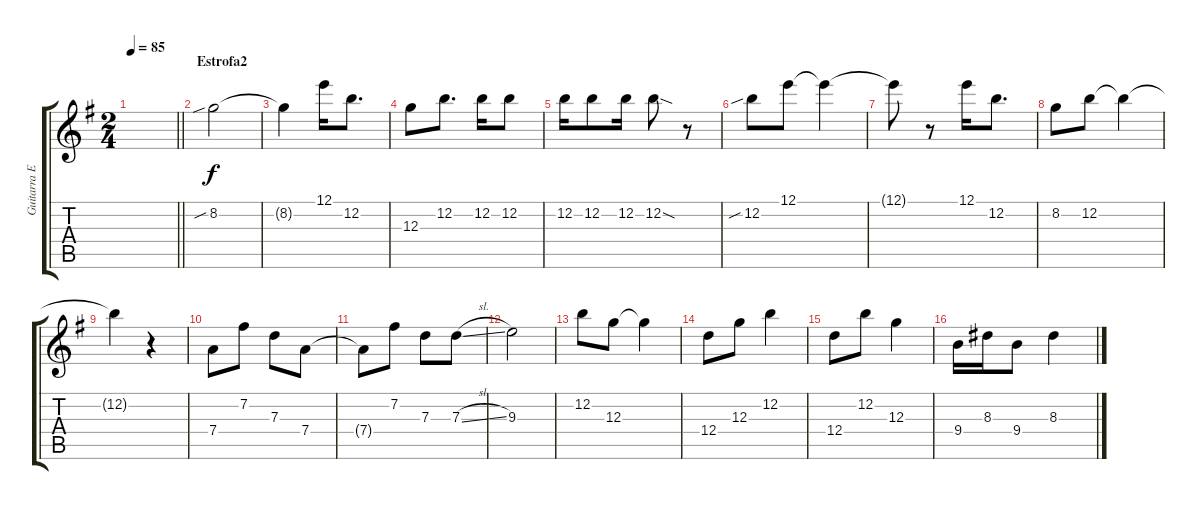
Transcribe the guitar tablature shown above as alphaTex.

\track ("Guitarra Electrica" "Guitarra E") {instrument electricguitarjazz}
\staff {score tabs}
\tuning (E4 B3 G3 D3 A2 E2) {hide}
\ts (2 4)
\tempo 85
\clef g2
\barLineRight lightlight
\ks g
|
\section ("" "Estrofa2")
8.2{sib}.2 |
8.2{t}.4 12.1.16 12.2.8{d} |
12.3.8 12.2.8{d} 12.2.16 12.2.8 |
12.2.16 12.2.8 12.2.16 12.2{sod}.8 r.8 |
12.2{sib}.8 12.1.8 12.1{t}.4 |
12.1{t}.8 r.8 12.1.16 12.2.8{d} |
8.2.8 12.2.8 12.2{t}.4 |
12.2{t}.4 r.4 |
7.4.8 7.2.8 7.3.8 7.4.8 |
7.4{t}.8 7.2.8 7.3.8 7.3{sl}.8 |
9.3.2 |
12.2.8 12.3.8 12.3{t}.4 |
12.4.8 12.3.8 12.2.4 |
12.4.8 12.2.8 12.3.4 |
9.4.16 8.3.16 9.4.8 8.3.4
